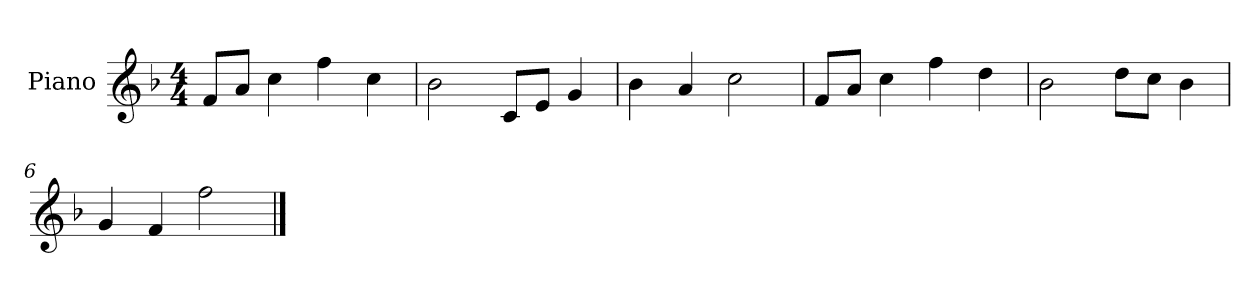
**kern
*part1
*staff1
*I"Piano
*I'P-no
*clefG2
*k[b-]
*M4/4
*MM90
=1
8f/L
8a/J
4cc\
4ff\
4cc\
=2
2b-\
8c/L
8e/J
4g/
=3
4b-\
4a/
2cc\
=4
8f/L
8a/J
4cc\
4ff\
4dd\
=5
2b-\
8dd\L
8cc\J
4b-\
=6
4g/
4f/
2ff\
==
*-
